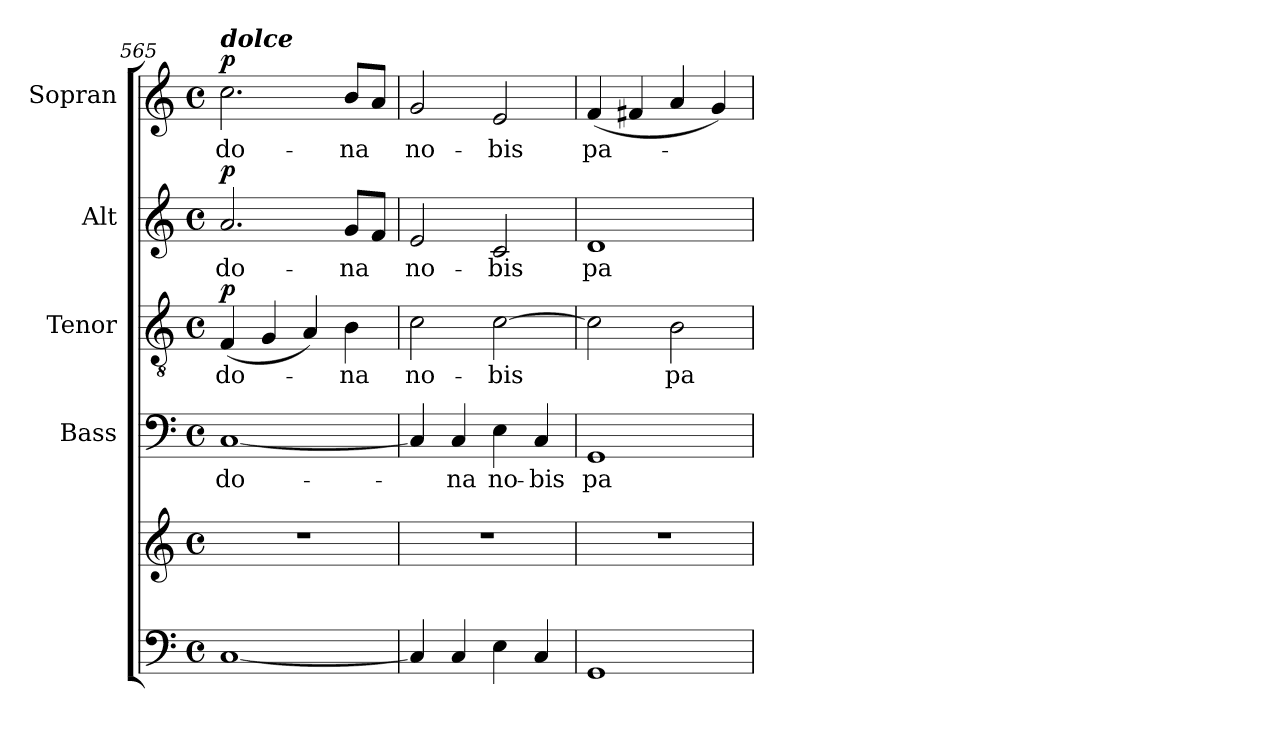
**kern	**kern	**kern	**text	**kern	**text	**dynam	**kern	**text	**dynam	**kern	**text	**dynam
*part5	*part5	*part4	*part4	*part3	*part3	*part3	*part2	*part2	*part2	*part1	*part1	*part1
*staff6	*staff5	*staff4	*staff4	*staff3	*staff3	*staff3	*staff2	*staff2	*staff2	*staff1	*staff1	*staff1
*	*	*I"Bass	*	*I"Tenor	*	*	*I"Alt	*	*	*I"Sopran	*	*
*	*	*I'B.	*	*I'T.	*	*	*I'A.	*	*	*I'S.	*	*
*clefF4	*clefG2	*clefF4	*	*clefGv2	*	*	*clefG2	*	*	*clefG2	*	*
*k[]	*k[]	*k[]	*	*k[]	*	*	*k[]	*	*	*k[]	*	*
*C:	*C:	*C:	*	*C:	*	*	*C:	*	*	*C:	*	*
*M4/4	*M4/4	*M4/4	*	*M4/4	*	*	*M4/4	*	*	*M4/4	*	*
*met(c)	*met(c)	*met(c)	*	*met(c)	*	*	*met(c)	*	*	*met(c)	*	*
=565	=565	=565	=565	=565	=565	=565	=565	=565	=565	=565	=565	=565
!	!	!	!	!	!	!	!	!	!	!LO:TX:a:Bi:t=dolce	!	!
!	!	!	!LO:LY:b	!	!LO:LY:b	!LO:DY:a	!	!LO:LY:b	!LO:DY:a	!	!LO:LY:b	!LO:DY:a
[1C	1r	[1C	do-	(<4F/	do-	p	2.a/	do-	p	2.cc\	do-	p
.	.	.	.	4G/	.	.	.	.	.	.	.	.
.	.	.	.	4A/)	.	.	.	.	.	.	.	.
!	!	!	!	!	!LO:LY:b	!	!	!LO:LY:b	!	!	!LO:LY:b	!
.	.	.	.	4B\	-na	.	8g/L	-na	.	8b/L	-na	.
.	.	.	.	.	.	.	8f/J	.	.	8a/J	.	.
=566	=566	=566	=566	=566	=566	=566	=566	=566	=566	=566	=566	=566
!	!	!	!	!	!LO:LY:b	!	!	!LO:LY:b	!	!	!LO:LY:b	!
4C/]	1r	4C/]	.	2c\	no-	.	2e/	no-	.	2g/	no-	.
!	!	!	!LO:LY:b	!	!	!	!	!	!	!	!	!
4C/	.	4C/	-na	.	.	.	.	.	.	.	.	.
!	!	!	!LO:LY:b	!	!LO:LY:b	!	!	!LO:LY:b	!	!	!LO:LY:b	!
4E\	.	4E\	no-	[2c\	-bis	.	2c/	-bis	.	2e/	-bis	.
!	!	!	!LO:LY:b	!	!	!	!	!	!	!	!	!
4C/	.	4C/	-bis	.	.	.	.	.	.	.	.	.
=567	=567	=567	=567	=567	=567	=567	=567	=567	=567	=567	=567	=567
!	!	!	!LO:LY:b	!	!	!	!	!LO:LY:b	!	!	!LO:LY:b	!
1GG	1r	1GG	pa-	2c\]	.	.	1d	pa-	.	(<4f/	pa-	.
.	.	.	.	.	.	.	.	.	.	4f#X/	.	.
!	!	!	!	!	!LO:LY:b	!	!	!	!	!	!	!
.	.	.	.	2B\	pa-	.	.	.	.	4a/	.	.
.	.	.	.	.	.	.	.	.	.	4g/)	.	.
=	=	=	=	=	=	=	=	=	=	=	=	=
*-	*-	*-	*-	*-	*-	*-	*-	*-	*-	*-	*-	*-
